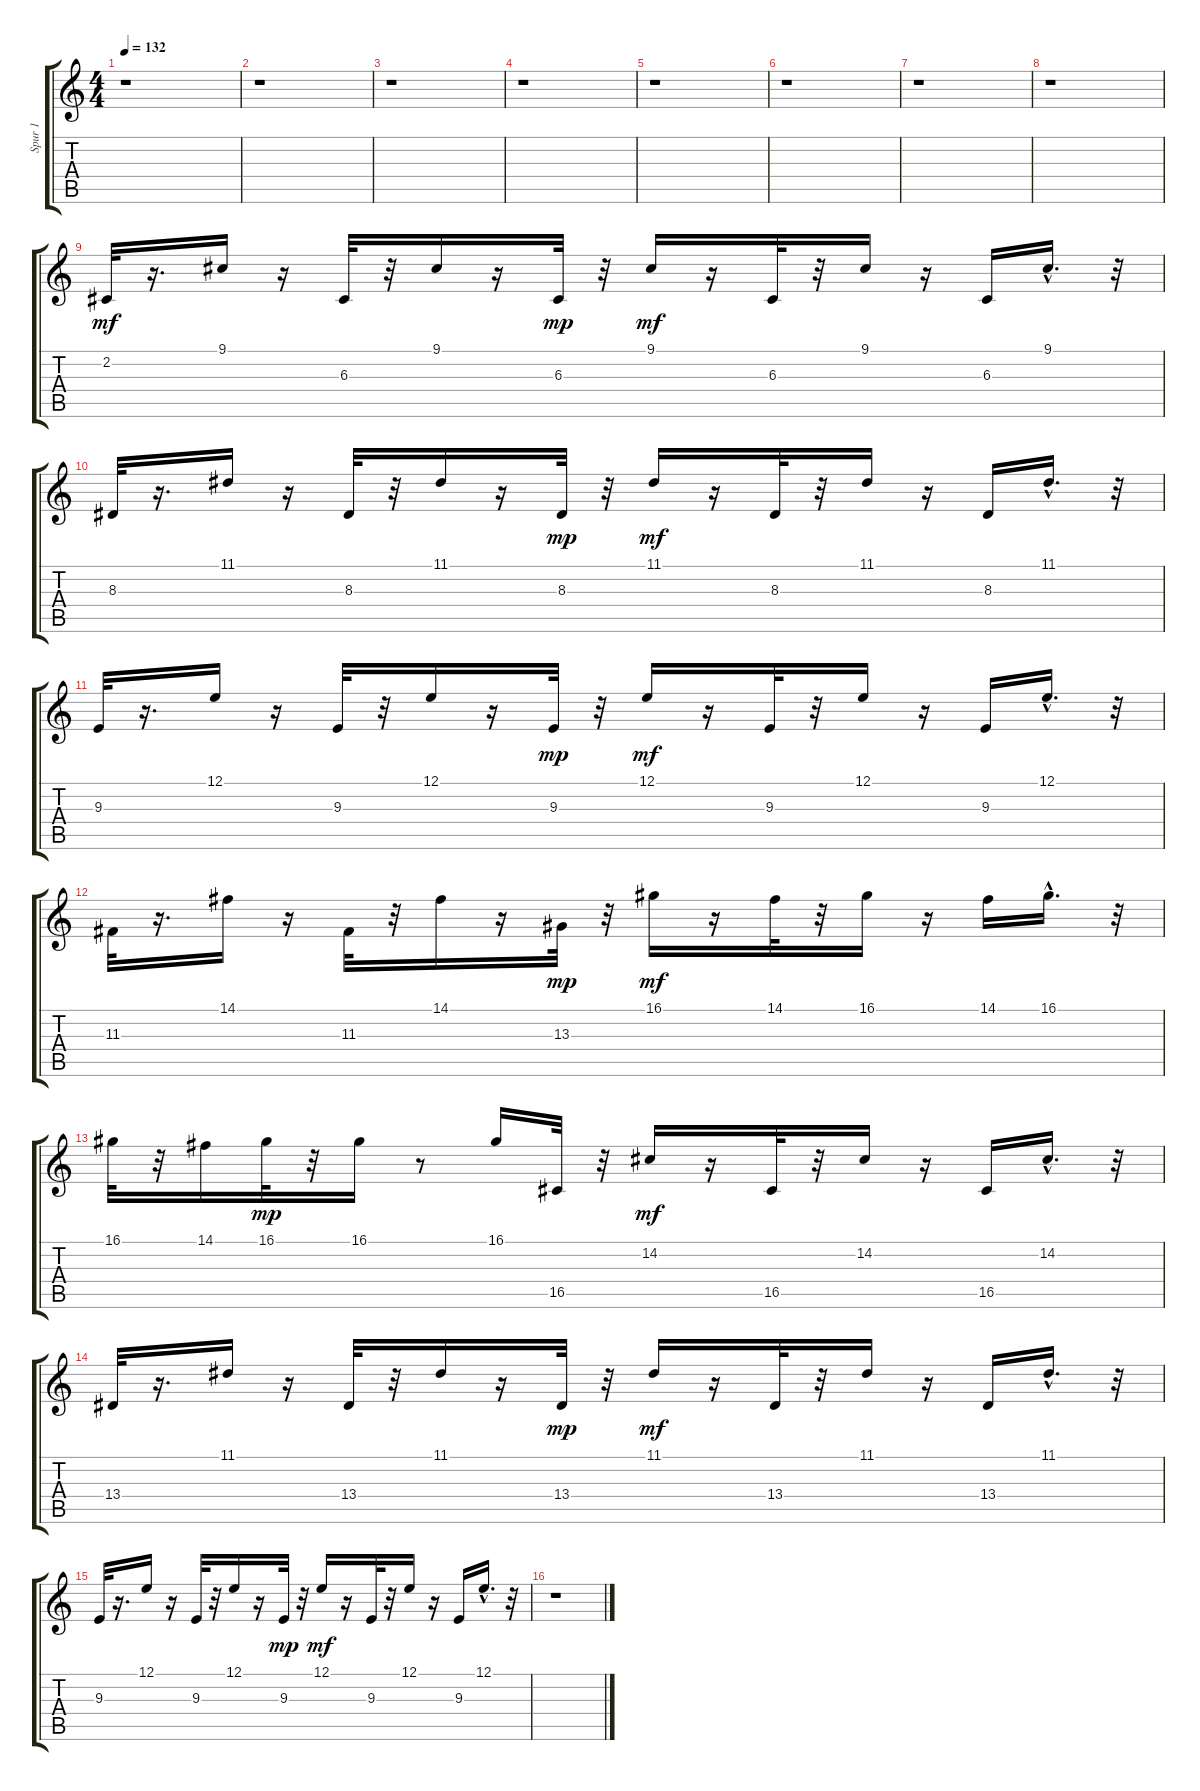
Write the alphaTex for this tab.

\track ("Spur 1" "Spur 1") {instrument lead2sawtooth}
\staff {score tabs}
\tuning (E4 B3 G3 D3 A2 E2) {hide}
\ts (4 4)
\tempo 132
\clef g2
\ks c
r.1{dy mp} |
r.1 |
r.1 |
r.1 |
r.1 |
r.1 |
r.1 |
r.1 |
2.2.32{dy mf} r.16{d} 9.1.16 r.16 6.3.32 r.32 9.1.16 r.16 6.3.32{dy mp} r.32 9.1.16{dy mf} r.16 6.3.32 r.32 9.1.16 r.16 6.3.16 9.1{hac}.16{d} r.32 |
8.3.32 r.16{d} 11.1.16 r.16 8.3.32 r.32 11.1.16 r.16 8.3.32{dy mp} r.32 11.1.16{dy mf} r.16 8.3.32 r.32 11.1.16 r.16 8.3.16 11.1{hac}.16{d} r.32 |
9.3.32 r.16{d} 12.1.16 r.16 9.3.32 r.32 12.1.16 r.16 9.3.32{dy mp} r.32 12.1.16{dy mf} r.16 9.3.32 r.32 12.1.16 r.16 9.3.16 12.1{hac}.16{d} r.32 |
11.3.32 r.16{d} 14.1.16 r.16 11.3.32 r.32 14.1.16 r.16 13.3.32{dy mp} r.32 16.1.16{dy mf} r.16 14.1.32 r.32 16.1.16 r.16 14.1.16 16.1{hac}.16{d} r.32 |
16.1.32 r.32 14.1.16 16.1.32{dy mp} r.32 16.1.16 r.8 16.1.16 16.5.32 r.32 14.2.16{dy mf} r.16 16.5.32 r.32 14.2.16 r.16 16.5.16 14.2{hac}.16{d} r.32 |
13.4.32 r.16{d} 11.1.16 r.16 13.4.32 r.32 11.1.16 r.16 13.4.32{dy mp} r.32 11.1.16{dy mf} r.16 13.4.32 r.32 11.1.16 r.16 13.4.16 11.1{hac}.16{d} r.32 |
9.3.32 r.16{d} 12.1.16 r.16 9.3.32 r.32 12.1.16 r.16 9.3.32{dy mp} r.32 12.1.16{dy mf} r.16 9.3.32 r.32 12.1.16 r.16 9.3.16 12.1{hac}.16{d} r.32 |
r.1
